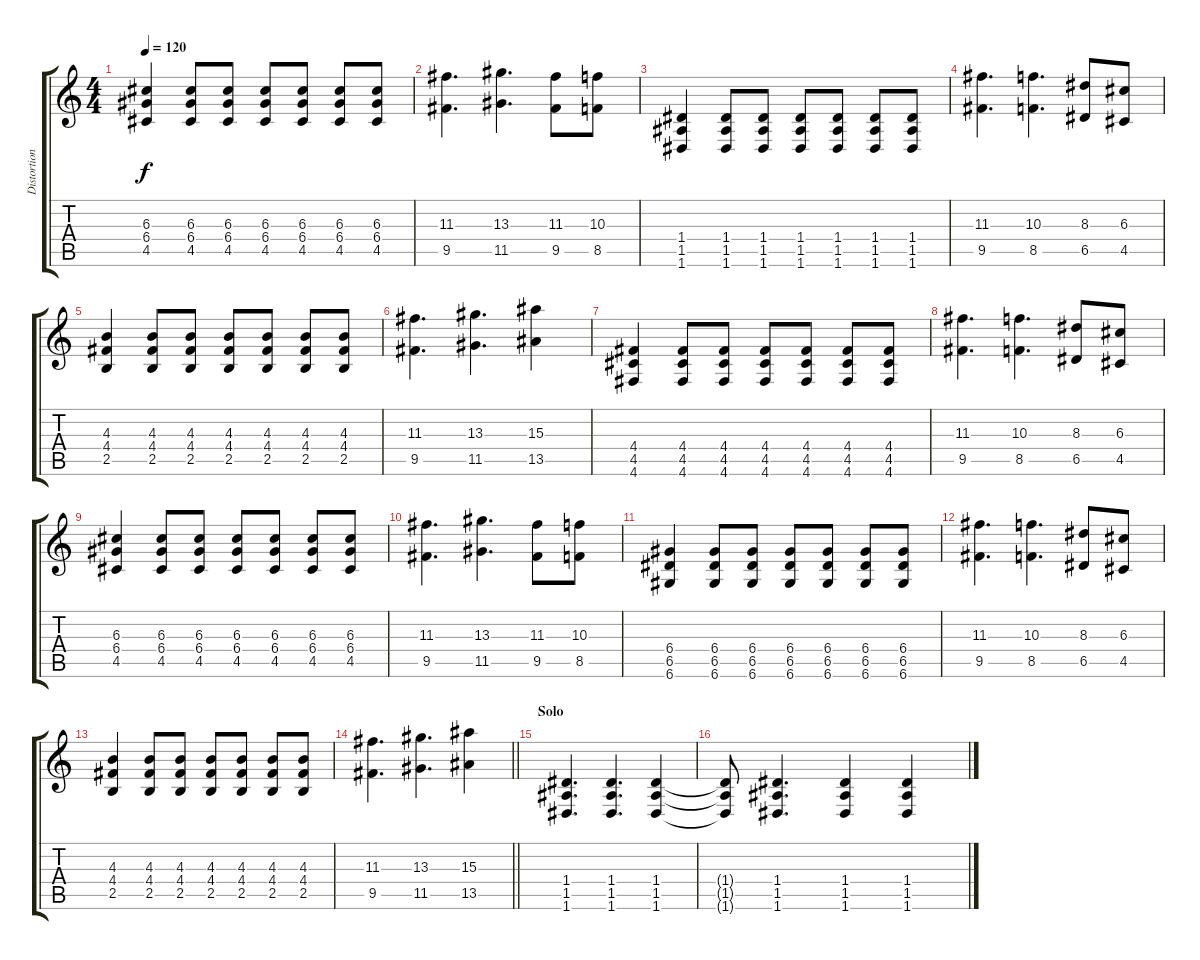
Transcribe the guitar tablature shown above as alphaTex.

\track ("Distortion" "Distortion") {instrument distortionguitar}
\staff {score tabs}
\tuning (E4 B3 G3 D3 A2 D2) {hide}
\ts (4 4)
\tempo 120
\clef g2
\ks c
(6.3 6.4 4.5).4{dy f} (6.3 6.4 4.5).8 (6.3 6.4 4.5).8 (6.3 6.4 4.5).8 (6.3 6.4 4.5).8 (6.3 6.4 4.5).8 (6.3 6.4 4.5).8 |
(11.3 9.5).4{d} (13.3 11.5).4{d} (11.3 9.5).8 (10.3 8.5).8 |
(1.4 1.5 1.6).4 (1.4 1.5 1.6).8 (1.4 1.5 1.6).8 (1.4 1.5 1.6).8 (1.4 1.5 1.6).8 (1.4 1.5 1.6).8 (1.4 1.5 1.6).8 |
(11.3 9.5).4{d} (10.3 8.5).4{d} (8.3 6.5).8 (6.3 4.5).8 |
(4.3 4.4 2.5).4 (4.3 4.4 2.5).8 (4.3 4.4 2.5).8 (4.3 4.4 2.5).8 (4.3 4.4 2.5).8 (4.3 4.4 2.5).8 (4.3 4.4 2.5).8 |
(11.3 9.5).4{d} (13.3 11.5).4{d} (15.3 13.5).4 |
(4.4 4.5 4.6).4 (4.4 4.5 4.6).8 (4.4 4.5 4.6).8 (4.4 4.5 4.6).8 (4.4 4.5 4.6).8 (4.4 4.5 4.6).8 (4.4 4.5 4.6).8 |
(11.3 9.5).4{d} (10.3 8.5).4{d} (8.3 6.5).8 (6.3 4.5).8 |
(6.3 6.4 4.5).4 (6.3 6.4 4.5).8 (6.3 6.4 4.5).8 (6.3 6.4 4.5).8 (6.3 6.4 4.5).8 (6.3 6.4 4.5).8 (6.3 6.4 4.5).8 |
(11.3 9.5).4{d} (13.3 11.5).4{d} (11.3 9.5).8 (10.3 8.5).8 |
(6.4 6.5 6.6).4 (6.4 6.5 6.6).8 (6.4 6.5 6.6).8 (6.4 6.5 6.6).8 (6.4 6.5 6.6).8 (6.4 6.5 6.6).8 (6.4 6.5 6.6).8 |
(11.3 9.5).4{d} (10.3 8.5).4{d} (8.3 6.5).8 (6.3 4.5).8 |
(4.3 4.4 2.5).4 (4.3 4.4 2.5).8 (4.3 4.4 2.5).8 (4.3 4.4 2.5).8 (4.3 4.4 2.5).8 (4.3 4.4 2.5).8 (4.3 4.4 2.5).8 |
\barLineRight lightlight
(11.3 9.5).4{d} (13.3 11.5).4{d} (15.3 13.5).4 |
\section ("" "Solo")
(1.4 1.5 1.6).4{d} (1.4 1.5 1.6).4{d} (1.4 1.5 1.6).4 |
(1.4{t} 1.5{t} 1.6{t}).8 (1.4 1.5 1.6).4{d} (1.4 1.5 1.6).4 (1.4 1.5 1.6).4
